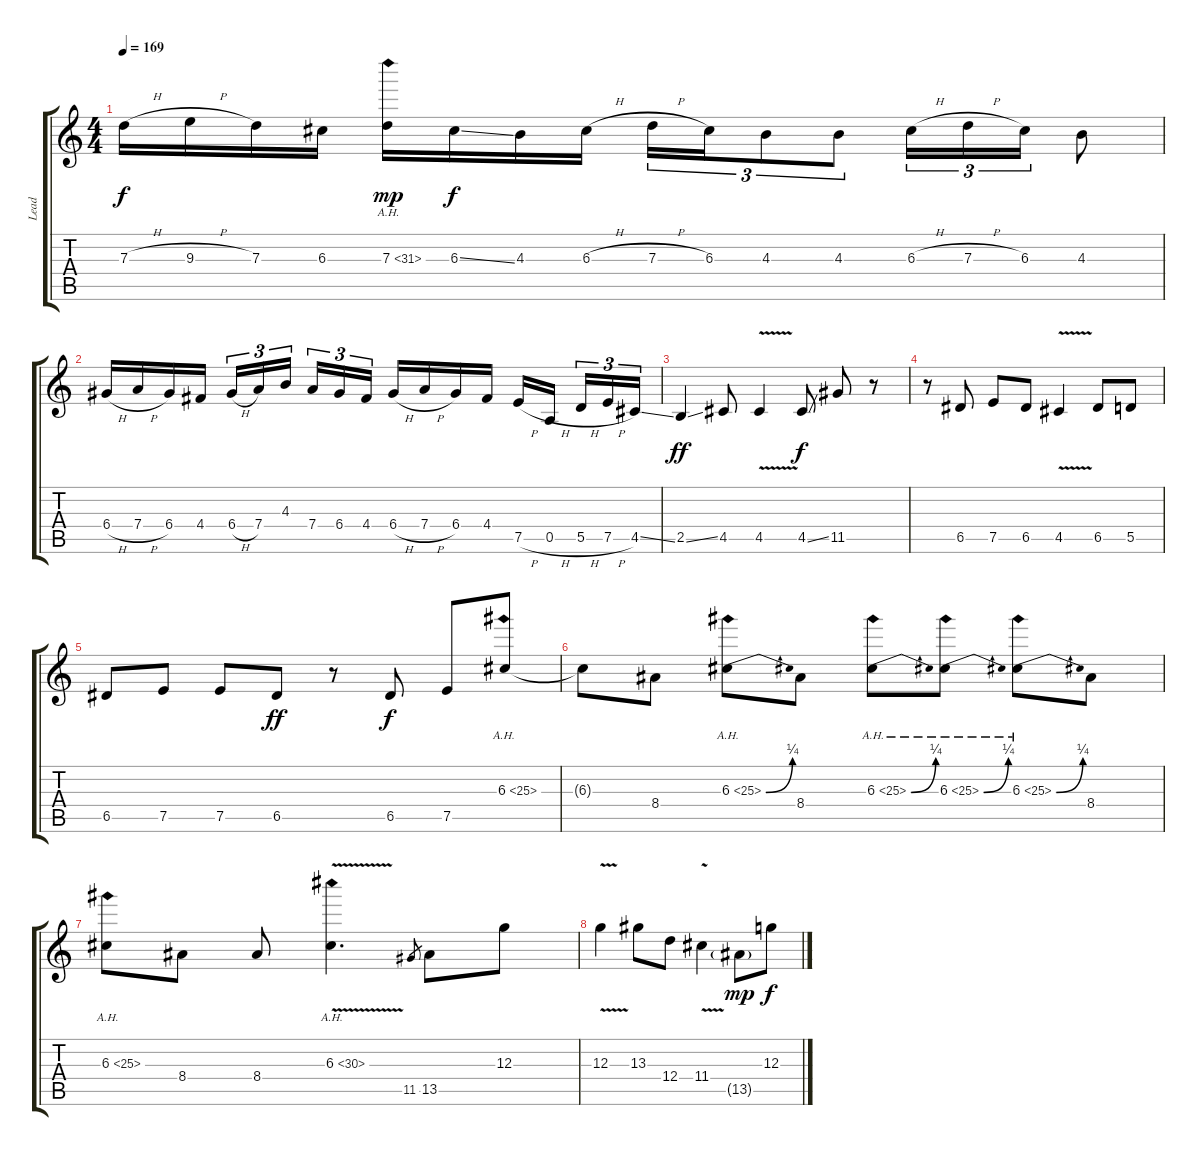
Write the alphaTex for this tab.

\track ("Lead" "Lead") {instrument distortionguitar}
\staff {score tabs}
\tuning (E4 B3 G3 D3 A2 E2) {hide}
\ts (4 4)
\tempo 169
\clef g2
\ks c
7.3{h}.16{dy f} 9.3{h}.16 7.3.16 6.3.16 7.3{ah 24}.16{dy mp} 6.3{ss}.16{dy f} 4.3.16 6.3{h}.16 7.3{h}.16{tu (3 2)} 6.3.16{tu (3 2)} 4.3.8{tu (3 2)} 4.3.8{tu (3 2)} 6.3{h}.16{tu (3 2)} 7.3{h}.16{tu (3 2)} 6.3.16{tu (3 2)} 4.3.8 |
6.4{h}.16 7.4{h}.16 6.4.16 4.4.16 6.4{h}.16{tu (3 2)} 7.4.16{tu (3 2)} 4.3.16{tu (3 2) beam splitsecondary} 7.4.16{tu (3 2)} 6.4.16{tu (3 2)} 4.4.16{tu (3 2)} 6.4{h}.16 7.4{h}.16 6.4.16 4.4.16 7.5{h}.16 0.5{h}.16{beam splitsecondary} 5.5{h}.16{tu (3 2)} 7.5{h}.16{tu (3 2)} 4.5{ss}.16{tu (3 2)} |
2.5{ss}.4{dy ff} 4.5.8 4.5{v}.4 4.5{ss}.8{dy f} 11.5.8 r.8 |
r.8 6.5.8 7.5.8 6.5.8 4.5{v}.4 6.5.8 5.5.8 |
6.5.8 7.5.8 7.5.8 6.5.8{dy ff} r.8 6.5.8{dy f} 7.5.8 6.3{ah 19}.8 |
6.3{t}.8 8.4.8 6.3{be (bend 0 0 60 1) ah 19}.8 8.4.8 6.3{be (bend 0 0 60 1) ah 19}.8 6.3{be (bend 0 0 60 1) ah 19}.8 6.3{be (bend 0 0 60 1) ah 19}.8 8.4.8 |
6.3{ah 19}.8 8.4.8 8.4.8 6.3{ah 24 v}.4{d} 11.5.8{gr} 13.5.8 12.3.8 |
12.3{v}.4 13.3.8 12.4.8 11.4{v}.4 13.5{g}.8{dy mp} 12.3.8{dy f}
